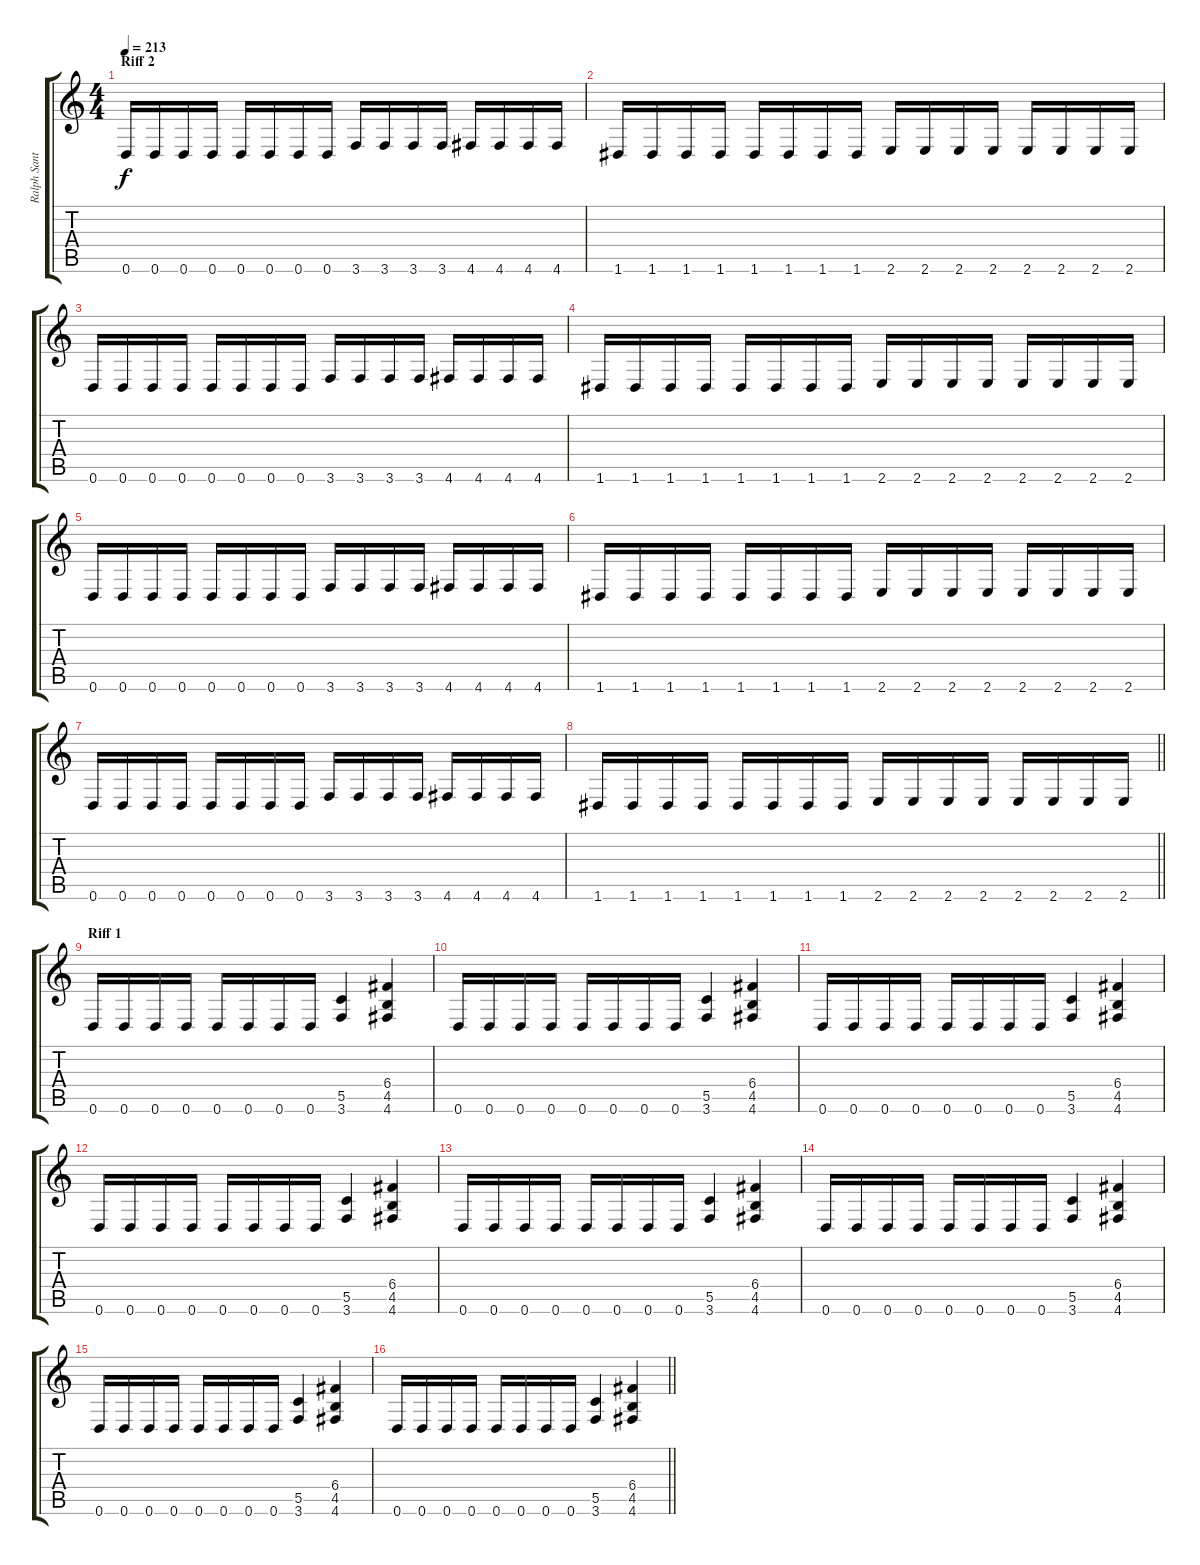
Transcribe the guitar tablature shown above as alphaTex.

\track ("Ralph Santolla" "Ralph Sant") {instrument distortionguitar}
\staff {score tabs}
\tuning (D4 A3 F3 C3 G2 D2) {hide}
\ts (4 4)
\section ("" "Riff 2")
\tempo 213
\clef g2
\ks c
0.6.16{dy f} 0.6.16 0.6.16 0.6.16 0.6.16 0.6.16 0.6.16 0.6.16 3.6.16 3.6.16 3.6.16 3.6.16 4.6.16 4.6.16 4.6.16 4.6.16 |
1.6.16 1.6.16 1.6.16 1.6.16 1.6.16 1.6.16 1.6.16 1.6.16 2.6.16 2.6.16 2.6.16 2.6.16 2.6.16 2.6.16 2.6.16 2.6.16 |
0.6.16 0.6.16 0.6.16 0.6.16 0.6.16 0.6.16 0.6.16 0.6.16 3.6.16 3.6.16 3.6.16 3.6.16 4.6.16 4.6.16 4.6.16 4.6.16 |
1.6.16 1.6.16 1.6.16 1.6.16 1.6.16 1.6.16 1.6.16 1.6.16 2.6.16 2.6.16 2.6.16 2.6.16 2.6.16 2.6.16 2.6.16 2.6.16 |
0.6.16 0.6.16 0.6.16 0.6.16 0.6.16 0.6.16 0.6.16 0.6.16 3.6.16 3.6.16 3.6.16 3.6.16 4.6.16 4.6.16 4.6.16 4.6.16 |
1.6.16 1.6.16 1.6.16 1.6.16 1.6.16 1.6.16 1.6.16 1.6.16 2.6.16 2.6.16 2.6.16 2.6.16 2.6.16 2.6.16 2.6.16 2.6.16 |
0.6.16 0.6.16 0.6.16 0.6.16 0.6.16 0.6.16 0.6.16 0.6.16 3.6.16 3.6.16 3.6.16 3.6.16 4.6.16 4.6.16 4.6.16 4.6.16 |
\barLineRight lightlight
1.6.16 1.6.16 1.6.16 1.6.16 1.6.16 1.6.16 1.6.16 1.6.16 2.6.16 2.6.16 2.6.16 2.6.16 2.6.16 2.6.16 2.6.16 2.6.16 |
\section ("" "Riff 1")
0.6.16 0.6.16 0.6.16 0.6.16 0.6.16 0.6.16 0.6.16 0.6.16 (5.5 3.6).4 (6.4 4.5 4.6).4 |
0.6.16 0.6.16 0.6.16 0.6.16 0.6.16 0.6.16 0.6.16 0.6.16 (5.5 3.6).4 (6.4 4.5 4.6).4 |
0.6.16 0.6.16 0.6.16 0.6.16 0.6.16 0.6.16 0.6.16 0.6.16 (5.5 3.6).4 (6.4 4.5 4.6).4 |
0.6.16 0.6.16 0.6.16 0.6.16 0.6.16 0.6.16 0.6.16 0.6.16 (5.5 3.6).4 (6.4 4.5 4.6).4 |
0.6.16 0.6.16 0.6.16 0.6.16 0.6.16 0.6.16 0.6.16 0.6.16 (5.5 3.6).4 (6.4 4.5 4.6).4 |
0.6.16 0.6.16 0.6.16 0.6.16 0.6.16 0.6.16 0.6.16 0.6.16 (5.5 3.6).4 (6.4 4.5 4.6).4 |
0.6.16 0.6.16 0.6.16 0.6.16 0.6.16 0.6.16 0.6.16 0.6.16 (5.5 3.6).4 (6.4 4.5 4.6).4 |
\barLineRight lightlight
0.6.16 0.6.16 0.6.16 0.6.16 0.6.16 0.6.16 0.6.16 0.6.16 (5.5 3.6).4 (6.4 4.5 4.6).4
